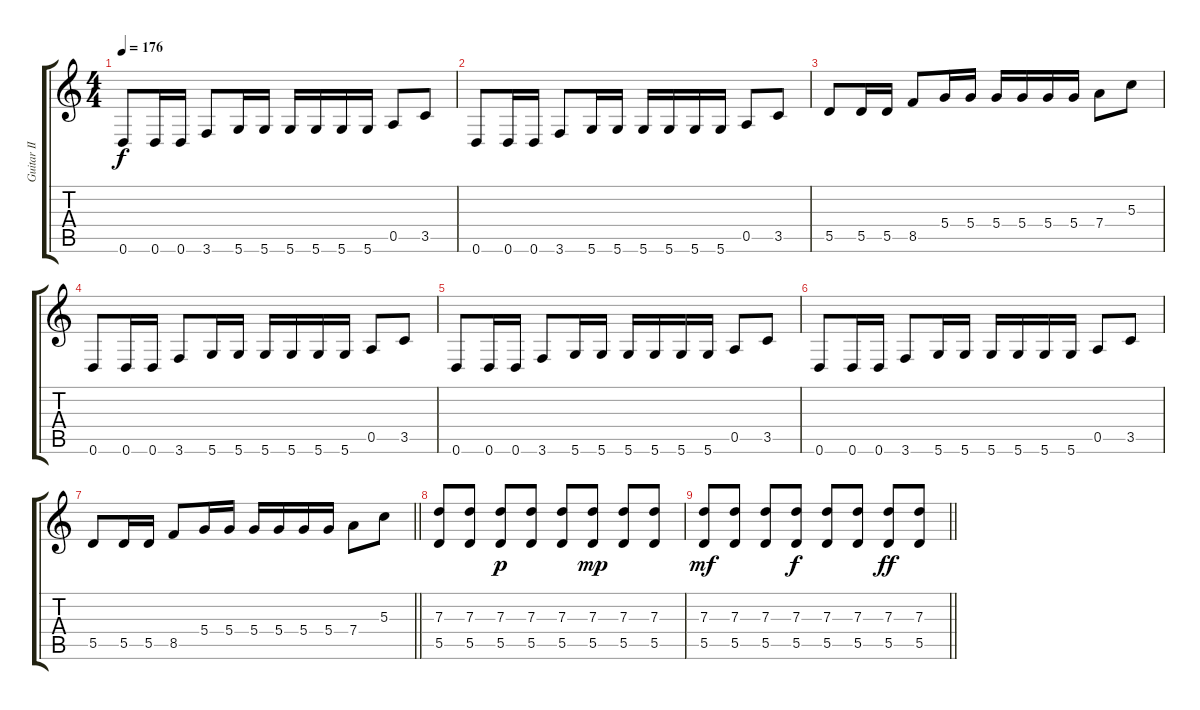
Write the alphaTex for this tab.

\track ("Guitar II" "Guitar II") {instrument overdrivenguitar}
\staff {score tabs}
\tuning (E4 B3 G3 D3 A2 D2) {hide}
\ts (4 4)
\tempo 176
\clef g2
\ks c
0.6.8{dy f} 0.6.16 0.6.16 3.6.8 5.6.16 5.6.16 5.6.16 5.6.16 5.6.16 5.6.16 0.5.8 3.5.8 |
0.6.8 0.6.16 0.6.16 3.6.8 5.6.16 5.6.16 5.6.16 5.6.16 5.6.16 5.6.16 0.5.8 3.5.8 |
5.5.8 5.5.16 5.5.16 8.5.8 5.4.16 5.4.16 5.4.16 5.4.16 5.4.16 5.4.16 7.4.8 5.3.8 |
0.6.8 0.6.16 0.6.16 3.6.8 5.6.16 5.6.16 5.6.16 5.6.16 5.6.16 5.6.16 0.5.8 3.5.8 |
0.6.8 0.6.16 0.6.16 3.6.8 5.6.16 5.6.16 5.6.16 5.6.16 5.6.16 5.6.16 0.5.8 3.5.8 |
0.6.8 0.6.16 0.6.16 3.6.8 5.6.16 5.6.16 5.6.16 5.6.16 5.6.16 5.6.16 0.5.8 3.5.8 |
\barLineRight lightlight
5.5.8 5.5.16 5.5.16 8.5.8 5.4.16 5.4.16 5.4.16 5.4.16 5.4.16 5.4.16 7.4.8 5.3.8 |
(7.3 5.5).8 (7.3 5.5).8 (7.3 5.5).8{dy p} (7.3 5.5).8 (7.3 5.5).8 (7.3 5.5).8{dy mp} (7.3 5.5).8 (7.3 5.5).8 |
\barLineRight lightlight
(7.3 5.5).8{dy mf} (7.3 5.5).8 (7.3 5.5).8 (7.3 5.5).8{dy f} (7.3 5.5).8 (7.3 5.5).8 (7.3 5.5).8{dy ff} (7.3 5.5).8
